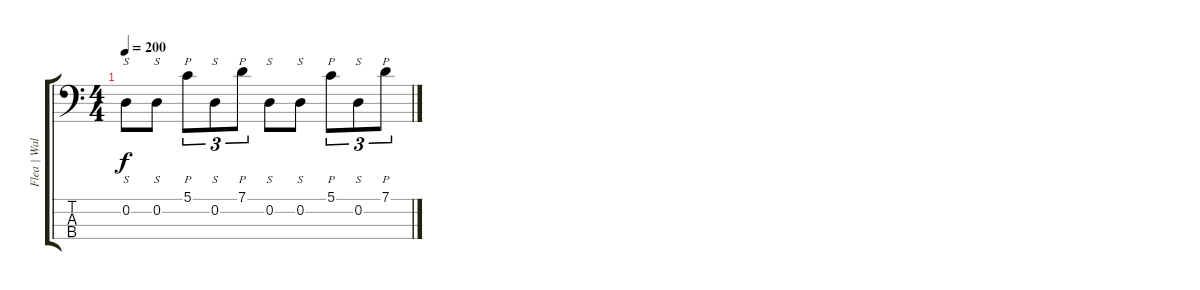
\track ("Flea | Wal Mk II | Bass" "Flea | Wal") {instrument slapbass2}
\staff {score tabs}
\tuning (G2 D2 A1 E1) {hide}
\ts (4 4)
\tempo 200
\clef f4
\ks c
0.2.8{s dy f} 0.2.8{s} 5.1.8{p tu (3 2)} 0.2.8{s tu (3 2)} 7.1.8{p tu (3 2)} 0.2.8{s} 0.2.8{s} 5.1.8{p tu (3 2)} 0.2.8{s tu (3 2)} 7.1.8{p tu (3 2)}
